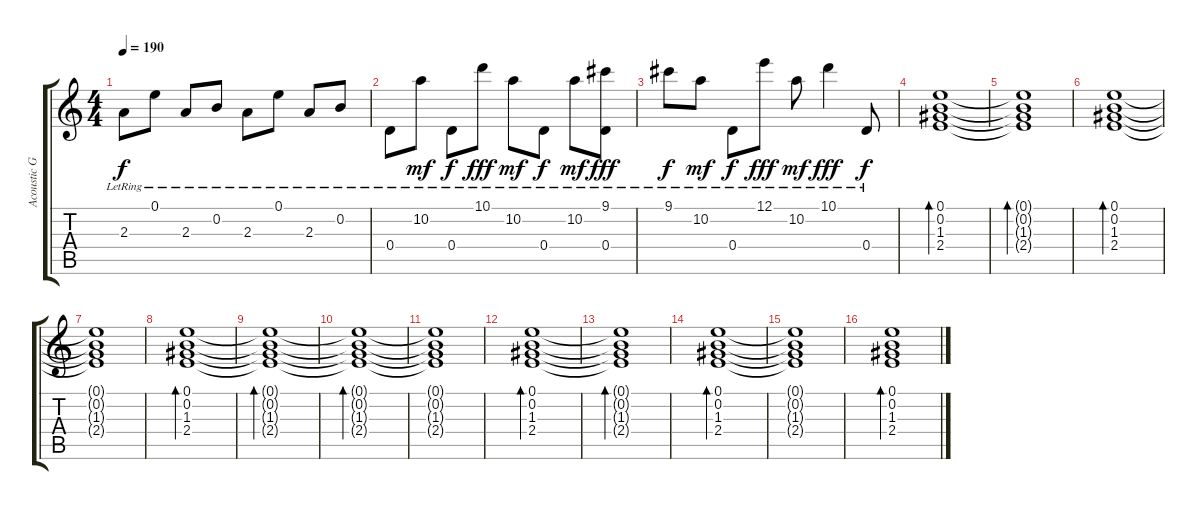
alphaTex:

\track ("Acoustic Guitar" "Acoustic G") {instrument acousticguitarsteel}
\staff {score tabs}
\tuning (E4 B3 G3 D3 A2 E2) {hide}
\ts (4 4)
\tempo 190
\clef g2
\ks c
2.3{lr}.8{dy f} 0.1{lr}.8 2.3{lr}.8 0.2{lr}.8 2.3{lr}.8 0.1{lr}.8 2.3{lr}.8 0.2{lr}.8 |
0.4{lr}.8 10.2{lr}.8{dy mf} 0.4{lr}.8{dy f} 10.1{lr}.8{dy fff} 10.2{lr}.8{dy mf} 0.4{lr}.8{dy f} 10.2{lr}.8{dy mf} (9.1{lr} 0.4{lr}).8{dy fff} |
9.1{lr}.8{dy f} 10.2{lr}.8{dy mf} 0.4{lr}.8{dy f} 12.1{lr}.8{dy fff} 10.2{lr}.8{dy mf} 10.1{lr}.4{dy fff} 0.4{lr}.8{dy f} |
(0.1 0.2 1.3 2.4).1{bd 60} |
(0.1{t} 0.2{t} 1.3{t} 2.4{t}).1{bd 60} |
(0.1 0.2 1.3 2.4).1{bd 60} |
(0.1{t} 0.2{t} 1.3{t} 2.4{t}).1 |
(0.1 0.2 1.3 2.4).1{bd 60} |
(0.1{t} 0.2{t} 1.3{t} 2.4{t}).1{bd 60} |
(0.1{t} 0.2{t} 1.3{t} 2.4{t}).1{bd 60} |
(0.1{t} 0.2{t} 1.3{t} 2.4{t}).1 |
(0.1 0.2 1.3 2.4).1{bd 60 volume 9} |
(0.1{t} 0.2{t} 1.3{t} 2.4{t}).1{bd 60} |
(0.1 0.2 1.3 2.4).1{bd 60} |
(0.1{t} 0.2{t} 1.3{t} 2.4{t}).1 |
(0.1 0.2 1.3 2.4).1{bd 60}
